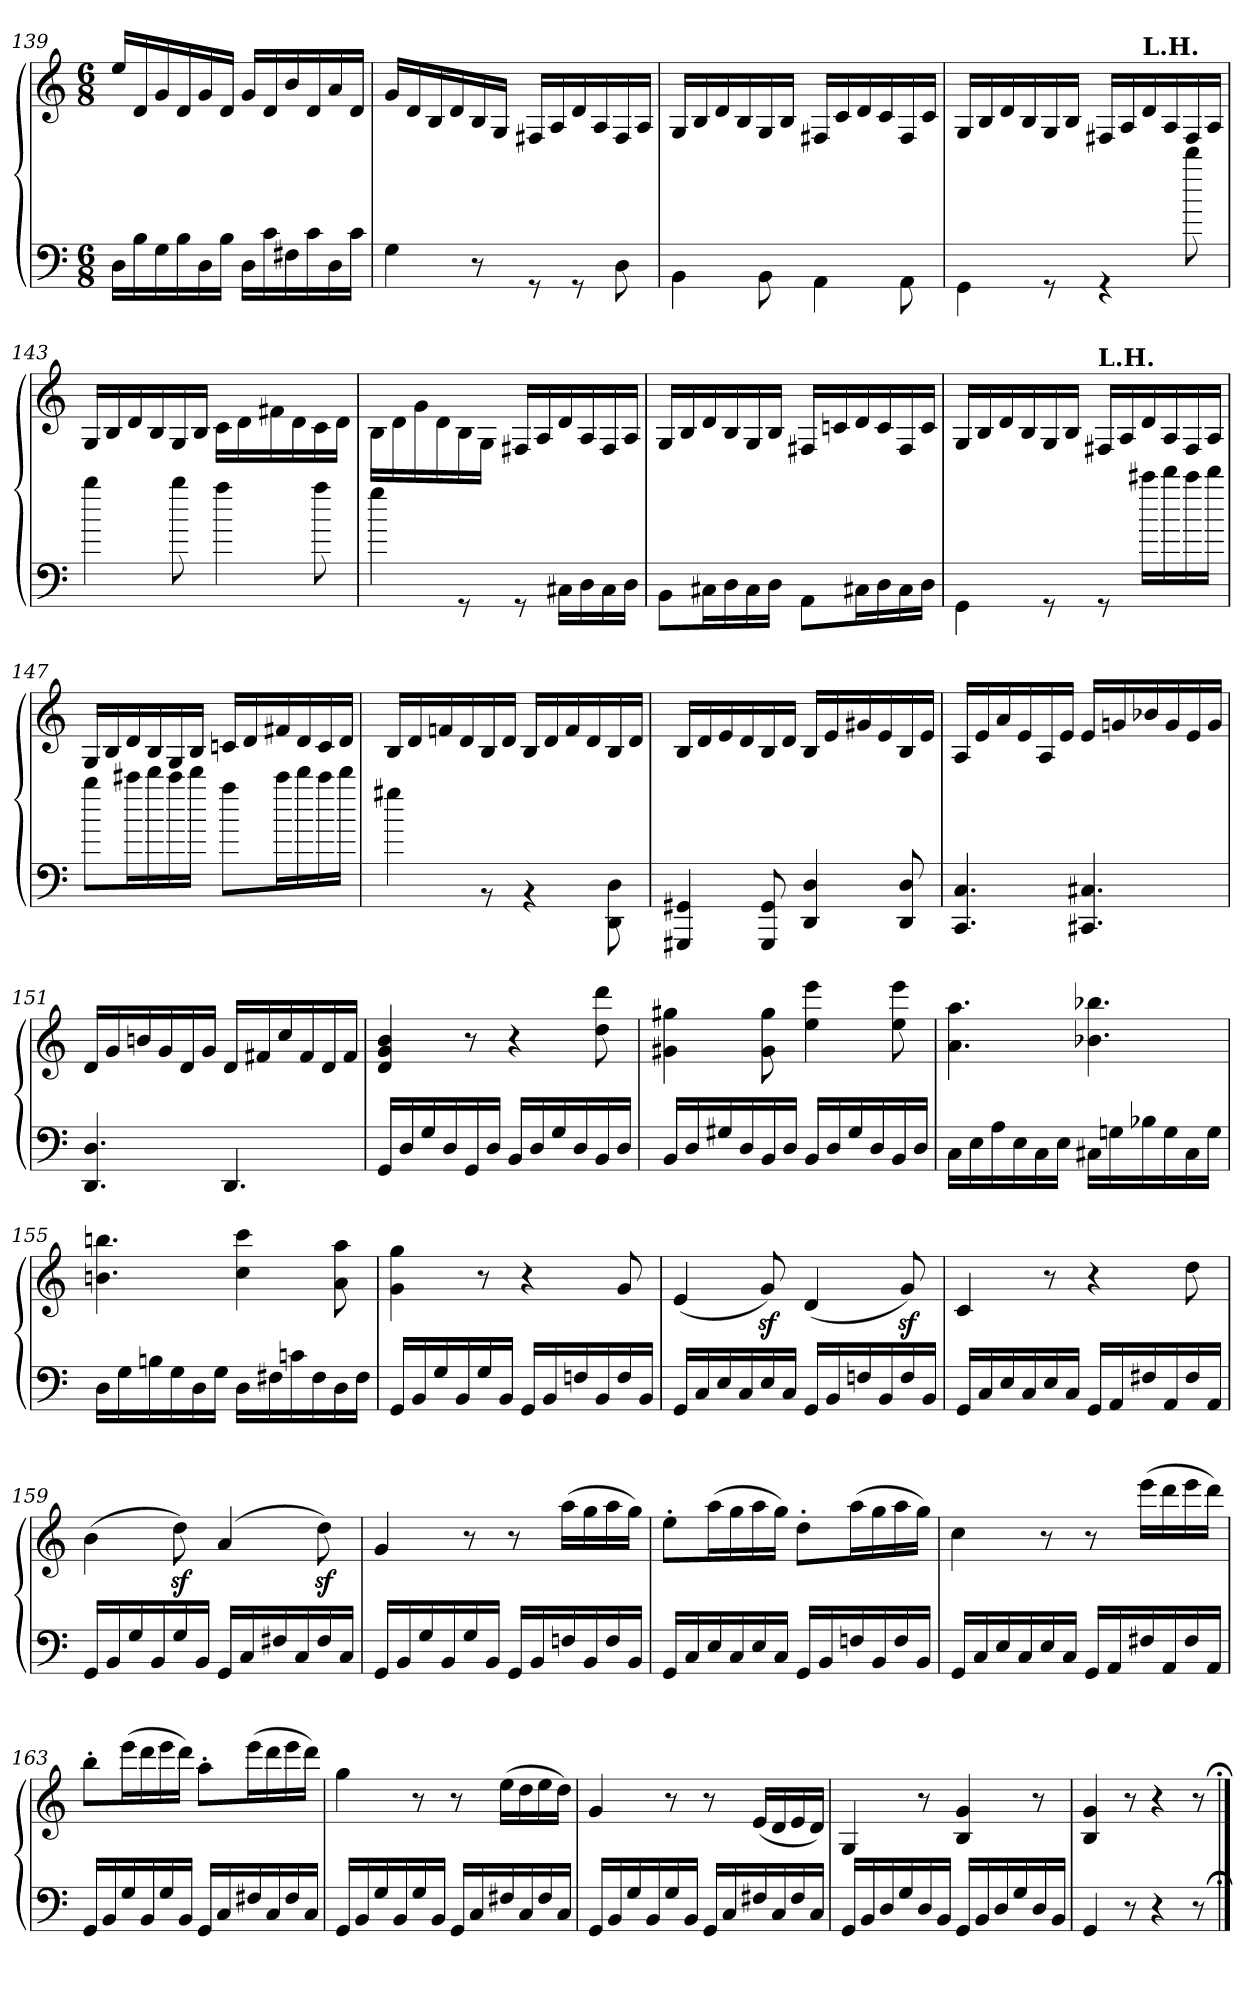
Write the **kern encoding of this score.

**kern	**kern
*part1	*part1
*staff2	*staff1
*clefF4	*clefG2
*M6/8	*M6/8
=139	=139
16D\LL	16ee/LL
16B\	16d/
16G\	16g/
16B\	16d/
16D\	16g/
16B\JJ	16d/JJ
16D\LL	16g/LL
16c\	16d/
16F#\	16b/
16c\	16d/
16D\	16a/
16c\JJ	16d/JJ
=140	=140
4G\	16g/LL
.	16d/
.	16B/
.	16d/
8r	16B/
.	16G/JJ
8rGG	16F#/LL
.	16A/
8rGG	16d/
.	16A/
8D\	16F#/
.	16A/JJ
!!LO:LB:g=z
=141	=141
4BB\	16G/LL
.	16B/
.	16d/
.	16B/
8BB\	16G/
.	16B/JJ
4AA\	16F#/LL
.	16c/
.	16d/
.	16c/
8AA\	16F#/
.	16c/JJ
=142	=142
4GG\	16G/LL
.	16B/
.	16d/
.	16B/
8rGG	16G/
.	16B/JJ
4rGG	16F#/LL
.	16A/
!	!LO:TX:a:B:t=L.H.
.	16d/
.	16A/
8ddd\	16F#/
.	16A/JJ
=143	=143
4bb\	16G/LL
.	16B/
.	16d/
.	16B/
8bb\	16G/
.	16B/JJ
4aa\	16c\LL
.	16d\
.	16f#\
.	16d\
8aa\	16c\
.	16d\JJ
=144	=144
4gg\	16B\LL
.	16d\
.	16g\
.	16d\
8rGG	16B/
.	16G/JJ
8rGG	16F#/LL
.	16A/
16C#X\LL	16d/
16D\	16A/
16C#\	16F#/
16D\JJ	16A/JJ
!!LO:PB:g=z
=145	=145
8BB\L	16G/LL
.	16B/
16C#X\L	16d/
16D\	16B/
16C#\	16G/
16D\JJ	16B/JJ
8AA\L	16F#/LL
.	16cn/
16C#X\L	16d/
16D\	16c/
16C#\	16F#/
16D\JJ	16c/JJ
=146	=146
4GG\	16G/LL
.	16B/
.	16d/
.	16B/
8rGG	16G/
.	16B/JJ
!	!LO:TX:a:B:t=L.H.
8rGG	16F#/LL
.	16A/
16ccc#X\LL	16d/
16ddd\	16A/
16ccc#\	16F#/
16ddd\JJ	16A/JJ
=147	=147
8bb\L	16G/LL
.	16B/
16ccc#X\L	16d/
16ddd\	16B/
16ccc#\	16G/
16ddd\JJ	16B/JJ
8aa\L	16cn/LL
.	16d/
16ccc#\L	16f#/
16ddd\	16d/
16ccc#\	16c/
16ddd\JJ	16d/JJ
=148	=148
4gg#X\	16B/LL
.	16d/
.	16fn/
.	16d/
8rBB	16B/
.	16d/JJ
4rBB	16B/LL
.	16d/
.	16f/
.	16d/
8DD\ 8D\	16B/
.	16d/JJ
!!LO:LB:g=z
=149	=149
4GGG#X/ 4GG#X/	16B/LL
.	16d/
.	16e/
.	16d/
8GGG#/ 8GG#/	16B/
.	16d/JJ
4DD/ 4D/	16B/LL
.	16e/
.	16g#X/
.	16e/
8DD/ 8D/	16B/
.	16e/JJ
=150	=150
4.CC/ 4.C/	16A/LL
.	16e/
.	16a/
.	16e/
.	16A/
.	16e/JJ
4.CC#X/ 4.C#X/	16e/LL
.	16gn/
.	16b-X/
.	16g/
.	16e/
.	16g/JJ
=151	=151
4.DD/ 4.D/	16d/LL
.	16g/
.	16bn/
.	16g/
.	16d/
.	16g/JJ
4.DD/	16d/LL
.	16f#/
.	16cc/
.	16f#/
.	16d/
.	16f#/JJ
=152	=152
16GG/LL	4d/ 4g/ 4b/
16D/	.
16G/	.
16D/	.
16GG/	8r
16D/JJ	.
16BB/LL	4r
16D/	.
16G/	.
16D/	.
16BB/	8dd\ 8ddd\
16D/JJ	.
!!LO:LB:g=z
=153	=153
16BB/LL	4g#X\ 4gg#X\
16D/	.
16G#X/	.
16D/	.
16BB/	8g#\ 8gg#\
16D/JJ	.
16BB/LL	4ee\ 4eee\
16D/	.
16G#/	.
16D/	.
16BB/	8ee\ 8eee\
16D/JJ	.
=154	=154
16C\LL	4.a\ 4.aa\
16E\	.
16A\	.
16E\	.
16C\	.
16E\JJ	.
16C#X\LL	4.b-X\ 4.bb-X\
16Gn\	.
16B-X\	.
16G\	.
16C#\	.
16G\JJ	.
=155	=155
16D\LL	4.bn\ 4.bbn\
16G\	.
16Bn\	.
16G\	.
16D\	.
16G\JJ	.
16D\LL	4cc\ 4ccc\
16F#\	.
16cn\	.
16F#\	.
16D\	8a\ 8aa\
16F#\JJ	.
=156	=156
16GG/LL	4g\ 4gg\
16BB/	.
16G/	.
16BB/	.
16G/	8r
16BB/JJ	.
16GG/LL	4r
16BB/	.
16Fn/	.
16BB/	.
16F/	8g/
16BB/JJ	.
!!LO:LB:g=z
=157	=157
16GG/LL	(<4e/
16C/	.
16E/	.
16C/	.
16E/	8gz</)
16C/JJ	.
16GG/LL	(<4d/
16BB/	.
16Fn/	.
16BB/	.
16F/	8gz</)
16BB/JJ	.
=158	=158
16GG/LL	4c/
16C/	.
16E/	.
16C/	.
16E/	8r
16C/JJ	.
16GG/LL	4r
16AA/	.
16F#X/	.
16AA/	.
16F#/	8dd\
16AA/JJ	.
=159	=159
16GG/LL	(>4b\
16BB/	.
16G/	.
16BB/	.
16G/	8ddz<\)
16BB/JJ	.
16GG/LL	(>4a/
16C/	.
16F#X/	.
16C/	.
16F#/	8ddz<\)
16C/JJ	.
=160	=160
16GG/LL	4g/
16BB/	.
16G/	.
16BB/	.
16G/	8r
16BB/JJ	.
16GG/LL	8r
16BB/	.
16Fn/	(>16aa\LL
16BB/	16gg\
16F/	16aa\
16BB/JJ	16gg\JJ)
!!LO:LB:g=z
=161	=161
16GG/LL	8ee'\L
16C/	.
16E/	(>16aa\L
16C/	16gg\
16E/	16aa\
16C/JJ	16gg\JJ)
16GG/LL	8dd'\L
16BB/	.
16Fn/	(>16aa\L
16BB/	16gg\
16F/	16aa\
16BB/JJ	16gg\JJ)
=162	=162
16GG/LL	4cc\
16C/	.
16E/	.
16C/	.
16E/	8r
16C/JJ	.
16GG/LL	8r
16AA/	.
16F#X/	(>16eee\LL
16AA/	16ddd\
16F#/	16eee\
16AA/JJ	16ddd\JJ)
=163	=163
16GG/LL	8bb'\L
16BB/	.
16G/	(>16eee\L
16BB/	16ddd\
16G/	16eee\
16BB/JJ	16ddd\JJ)
16GG/LL	8aa'\L
16C/	.
16F#/	(>16eee\L
16C/	16ddd\
16F#/	16eee\
16C/JJ	16ddd\JJ)
!!LO:LB:g=z
=164	=164
16GG/LL	4gg\
16BB/	.
16G/	.
16BB/	.
16G/	8r
16BB/JJ	.
16GG/LL	8r
16C/	.
16F#/	(>16ee\LL
16C/	16dd\
16F#/	16ee\
16C/JJ	16dd\JJ)
=165	=165
16GG/LL	4g/
16BB/	.
16G/	.
16BB/	.
16G/	8r
16BB/JJ	.
16GG/LL	8r
16C/	.
16F#/	(<16e/LL
16C/	16d/
16F#/	16e/
16C/JJ	16d/JJ)
=166	=166
16GG/LL	4G/
16BB/	.
16D/	.
16G/	.
16D/	8r
16BB/JJ	.
16GG/LL	4B/ 4g/
16BB/	.
16D/	.
16G/	.
16D/	8r
16BB/JJ	.
=167	=167
4GG/	4B/ 4g/
8r	8r
4r	4r
8r	8r
==;	==;
*-	*-
